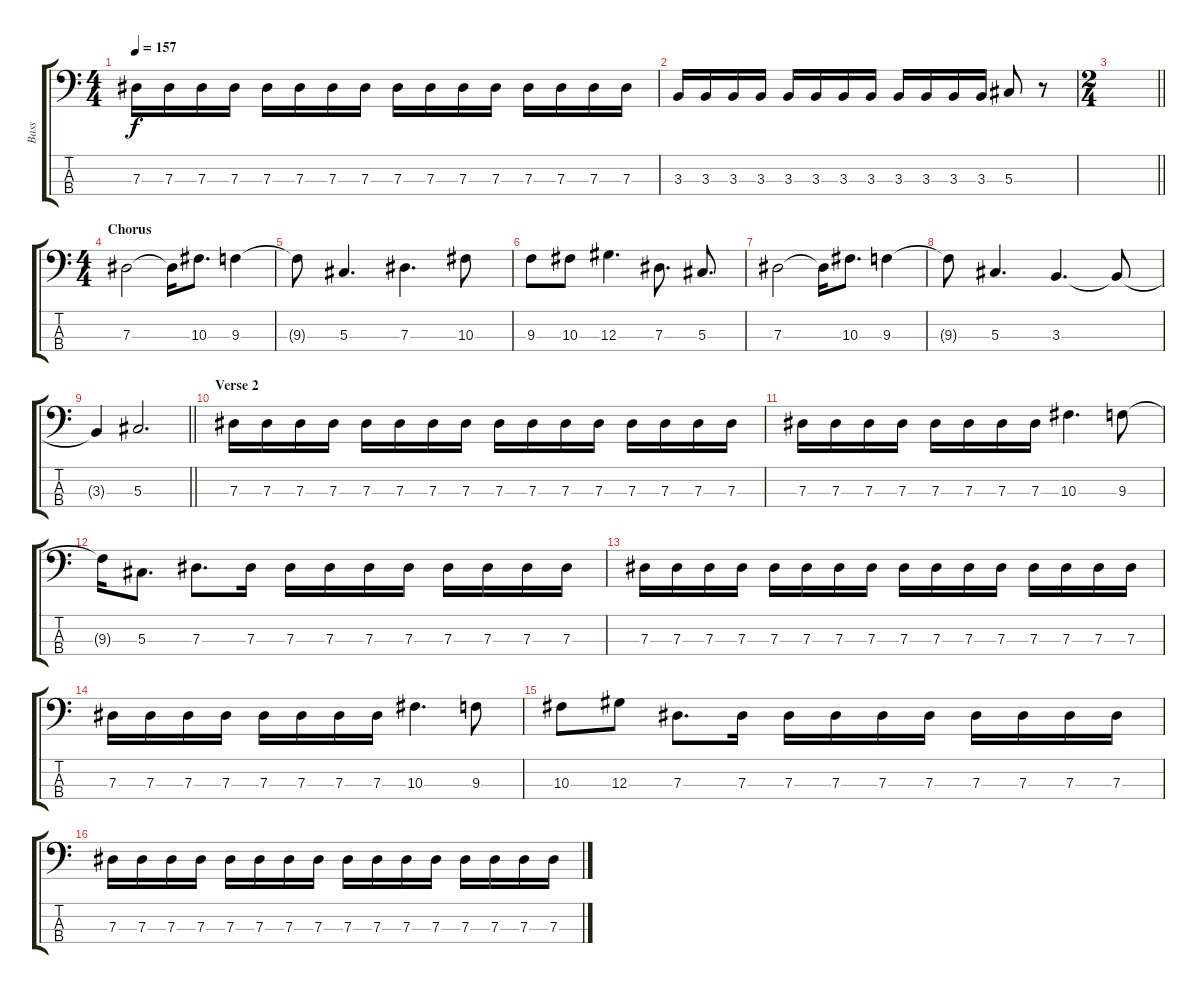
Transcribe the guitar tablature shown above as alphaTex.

\track ("Bass" "Bass") {instrument electricbassfinger}
\staff {score tabs}
\tuning (Gb2 Db2 Ab1 Eb1) {hide}
\ts (4 4)
\tempo 157
\clef f4
\ks c
7.3.16{dy f} 7.3.16 7.3.16 7.3.16 7.3.16 7.3.16 7.3.16 7.3.16 7.3.16 7.3.16 7.3.16 7.3.16 7.3.16 7.3.16 7.3.16 7.3.16 |
3.3.16 3.3.16 3.3.16 3.3.16 3.3.16 3.3.16 3.3.16 3.3.16 3.3.16 3.3.16 3.3.16 3.3.16 5.3.8 r.8 |
\ts (2 4)
\barLineRight lightlight
|
\ts (4 4)
\section ("" "Chorus")
7.3.2 7.3{t}.16 10.3.8{d} 9.3.4 |
9.3{t}.8 5.3.4{d} 7.3.4{d} 10.3.8 |
9.3.8 10.3.8 12.3.4{d} 7.3.8{d} 5.3.8{d} |
7.3.2 7.3{t}.16 10.3.8{d} 9.3.4 |
9.3{t}.8 5.3.4{d} 3.3.4{d} 3.3{t}.8 |
\barLineRight lightlight
3.3{t}.4 5.3.2{d} |
\section ("" "Verse 2")
7.3.16 7.3.16 7.3.16 7.3.16 7.3.16 7.3.16 7.3.16 7.3.16 7.3.16 7.3.16 7.3.16 7.3.16 7.3.16 7.3.16 7.3.16 7.3.16 |
7.3.16 7.3.16 7.3.16 7.3.16 7.3.16 7.3.16 7.3.16 7.3.16 10.3.4{d} 9.3.8 |
9.3{t}.16 5.3.8{d} 7.3.8{d} 7.3.16 7.3.16 7.3.16 7.3.16 7.3.16 7.3.16 7.3.16 7.3.16 7.3.16 |
7.3.16 7.3.16 7.3.16 7.3.16 7.3.16 7.3.16 7.3.16 7.3.16 7.3.16 7.3.16 7.3.16 7.3.16 7.3.16 7.3.16 7.3.16 7.3.16 |
7.3.16 7.3.16 7.3.16 7.3.16 7.3.16 7.3.16 7.3.16 7.3.16 10.3.4{d} 9.3.8 |
10.3.8 12.3.8 7.3.8{d} 7.3.16 7.3.16 7.3.16 7.3.16 7.3.16 7.3.16 7.3.16 7.3.16 7.3.16 |
7.3.16 7.3.16 7.3.16 7.3.16 7.3.16 7.3.16 7.3.16 7.3.16 7.3.16 7.3.16 7.3.16 7.3.16 7.3.16 7.3.16 7.3.16 7.3.16
